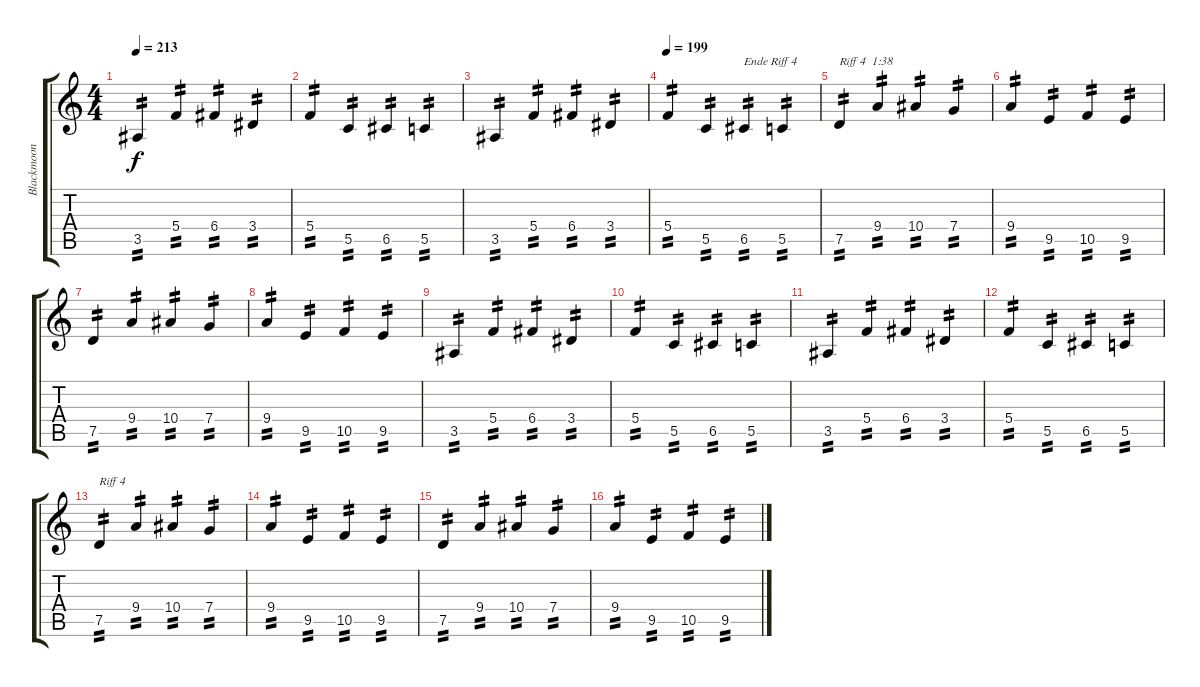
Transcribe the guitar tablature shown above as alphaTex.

\track ("Blackmoon" "Blackmoon") {instrument overdrivenguitar}
\staff {score tabs}
\tuning (D4 A3 F3 C3 G2 D2) {hide}
\ts (4 4)
\tempo 213
\clef g2
\ks c
3.5.4{tp 2 dy f} 5.4.4{tp 2} 6.4.4{tp 2} 3.4.4{tp 2} |
5.4.4{tp 2} 5.5.4{tp 2} 6.5.4{tp 2} 5.5.4{tp 2} |
3.5.4{tp 2} 5.4.4{tp 2} 6.4.4{tp 2} 3.4.4{tp 2} |
\tempo 199
5.4.4{tp 2} 5.5.4{tp 2} 6.5.4{txt "Ende Riff 4" tp 2} 5.5.4{tp 2} |
7.5.4{txt "Riff 4  1:38" tp 2} 9.4.4{tp 2} 10.4.4{tp 2} 7.4.4{tp 2} |
9.4.4{tp 2} 9.5.4{tp 2} 10.5.4{tp 2} 9.5.4{tp 2} |
7.5.4{tp 2} 9.4.4{tp 2} 10.4.4{tp 2} 7.4.4{tp 2} |
9.4.4{tp 2} 9.5.4{tp 2} 10.5.4{tp 2} 9.5.4{tp 2} |
3.5.4{tp 2} 5.4.4{tp 2} 6.4.4{tp 2} 3.4.4{tp 2} |
5.4.4{tp 2} 5.5.4{tp 2} 6.5.4{tp 2} 5.5.4{tp 2} |
3.5.4{tp 2} 5.4.4{tp 2} 6.4.4{tp 2} 3.4.4{tp 2} |
5.4.4{tp 2} 5.5.4{tp 2} 6.5.4{tp 2} 5.5.4{tp 2} |
7.5.4{txt "Riff 4" tp 2} 9.4.4{tp 2} 10.4.4{tp 2} 7.4.4{tp 2} |
9.4.4{tp 2} 9.5.4{tp 2} 10.5.4{tp 2} 9.5.4{tp 2} |
7.5.4{tp 2} 9.4.4{tp 2} 10.4.4{tp 2} 7.4.4{tp 2} |
9.4.4{tp 2} 9.5.4{tp 2} 10.5.4{tp 2} 9.5.4{tp 2}
